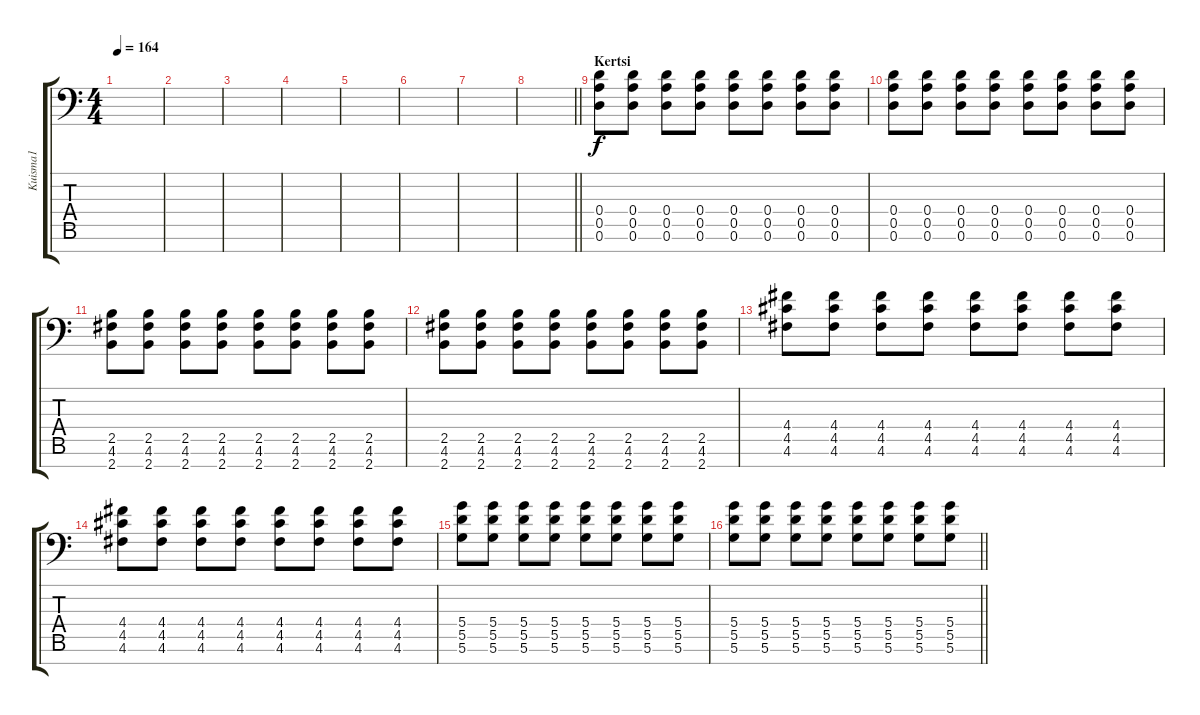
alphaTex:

\track ("Kuisma1" "Kuisma1") {instrument distortionguitar}
\staff {score tabs}
\tuning (E4 B3 G3 D3 A2 D2 A1) {hide}
\ts (4 4)
\tempo 164
\clef f4
\ks c
|
|
|
|
|
|
|
\barLineRight lightlight
|
\section ("" "Kertsi")
(0.4 0.5 0.6).8{volume 14 balance 0 instrument distortionguitar} (0.4 0.5 0.6).8 (0.4 0.5 0.6).8 (0.4 0.5 0.6).8 (0.4 0.5 0.6).8 (0.4 0.5 0.6).8 (0.4 0.5 0.6).8 (0.4 0.5 0.6).8 |
(0.4 0.5 0.6).8 (0.4 0.5 0.6).8 (0.4 0.5 0.6).8 (0.4 0.5 0.6).8 (0.4 0.5 0.6).8 (0.4 0.5 0.6).8 (0.4 0.5 0.6).8 (0.4 0.5 0.6).8 |
(2.5 4.6 2.7).8 (2.5 4.6 2.7).8 (2.5 4.6 2.7).8 (2.5 4.6 2.7).8 (2.5 4.6 2.7).8 (2.5 4.6 2.7).8 (2.5 4.6 2.7).8 (2.5 4.6 2.7).8 |
(2.5 4.6 2.7).8 (2.5 4.6 2.7).8 (2.5 4.6 2.7).8 (2.5 4.6 2.7).8 (2.5 4.6 2.7).8 (2.5 4.6 2.7).8 (2.5 4.6 2.7).8 (2.5 4.6 2.7).8 |
(4.4 4.5 4.6).8 (4.4 4.5 4.6).8 (4.4 4.5 4.6).8 (4.4 4.5 4.6).8 (4.4 4.5 4.6).8 (4.4 4.5 4.6).8 (4.4 4.5 4.6).8 (4.4 4.5 4.6).8 |
(4.4 4.5 4.6).8 (4.4 4.5 4.6).8 (4.4 4.5 4.6).8 (4.4 4.5 4.6).8 (4.4 4.5 4.6).8 (4.4 4.5 4.6).8 (4.4 4.5 4.6).8 (4.4 4.5 4.6).8 |
(5.4 5.5 5.6).8 (5.4 5.5 5.6).8 (5.4 5.5 5.6).8 (5.4 5.5 5.6).8 (5.4 5.5 5.6).8 (5.4 5.5 5.6).8 (5.4 5.5 5.6).8 (5.4 5.5 5.6).8 |
\barLineRight lightlight
(5.4 5.5 5.6).8 (5.4 5.5 5.6).8 (5.4 5.5 5.6).8 (5.4 5.5 5.6).8 (5.4 5.5 5.6).8 (5.4 5.5 5.6).8 (5.4 5.5 5.6).8 (5.4 5.5 5.6).8
